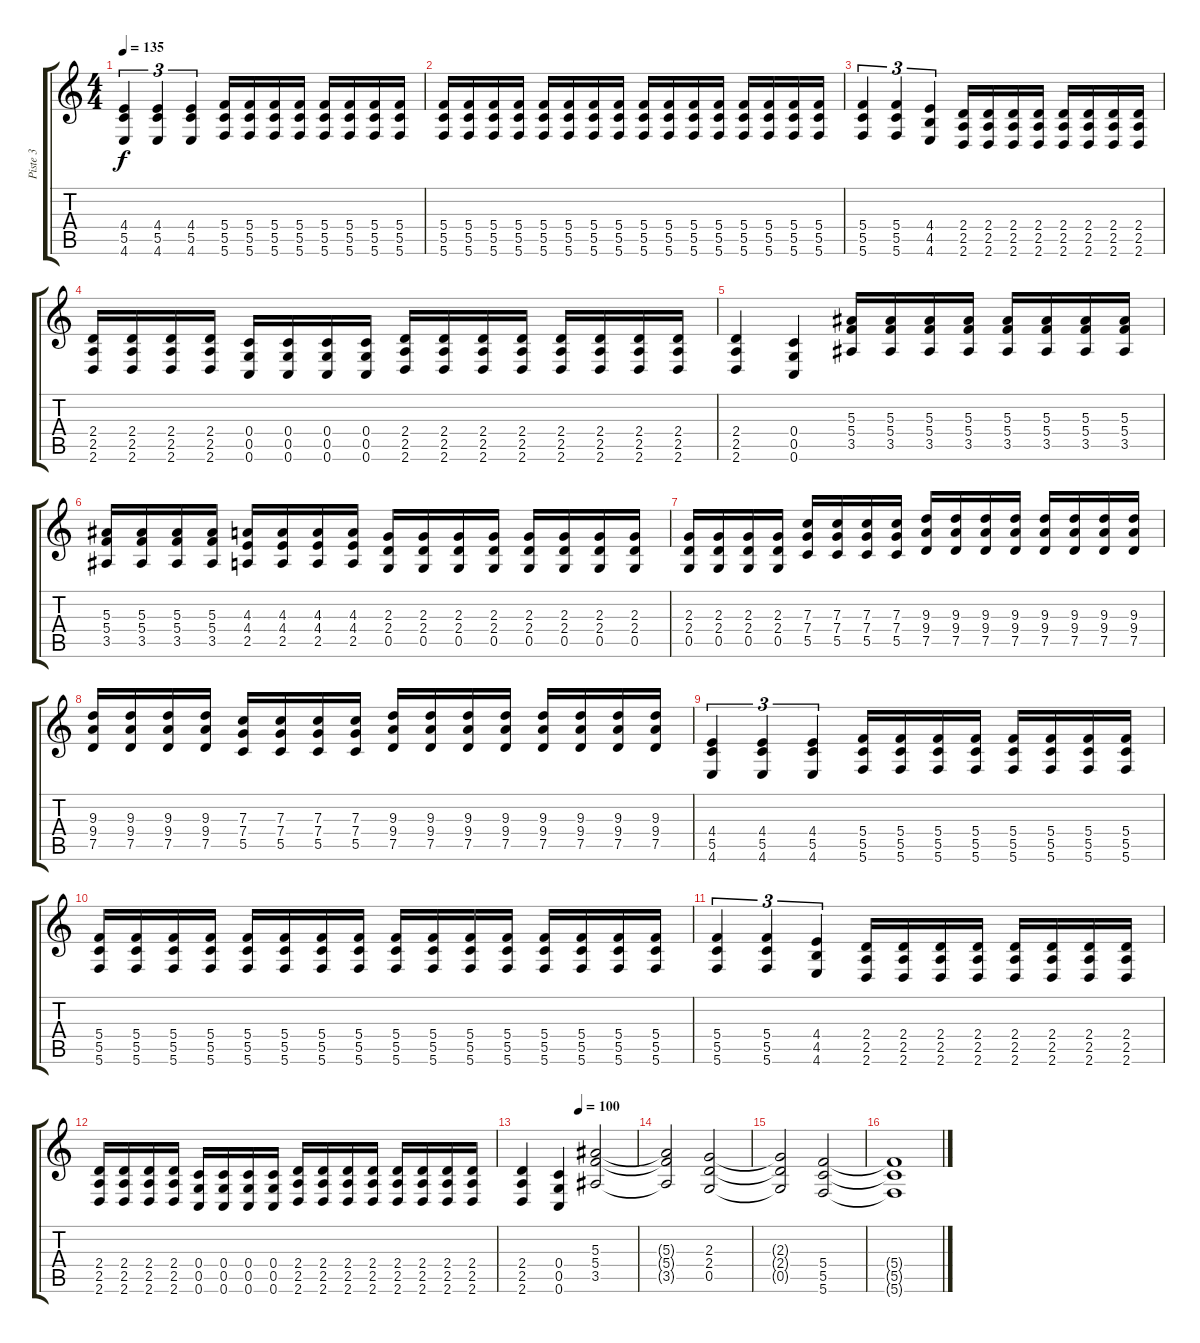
\track ("Piste 3" "Piste 3") {instrument overdrivenguitar}
\staff {score tabs}
\tuning (D4 A3 F3 C3 G2 C2) {hide}
\ts (4 4)
\tempo 135
\clef g2
\ks c
(4.4 5.5 4.6).4{tu (3 2) dy f} (4.4 5.5 4.6).4{tu (3 2)} (4.4 5.5 4.6).4{tu (3 2)} (5.4 5.5 5.6).16 (5.4 5.5 5.6).16 (5.4 5.5 5.6).16 (5.4 5.5 5.6).16 (5.4 5.5 5.6).16 (5.4 5.5 5.6).16 (5.4 5.5 5.6).16 (5.4 5.5 5.6).16 |
(5.4 5.5 5.6).16 (5.4 5.5 5.6).16 (5.4 5.5 5.6).16 (5.4 5.5 5.6).16 (5.4 5.5 5.6).16 (5.4 5.5 5.6).16 (5.4 5.5 5.6).16 (5.4 5.5 5.6).16 (5.4 5.5 5.6).16 (5.4 5.5 5.6).16 (5.4 5.5 5.6).16 (5.4 5.5 5.6).16 (5.4 5.5 5.6).16 (5.4 5.5 5.6).16 (5.4 5.5 5.6).16 (5.4 5.5 5.6).16 |
(5.4 5.5 5.6).4{tu (3 2)} (5.4 5.5 5.6).4{tu (3 2)} (4.4 4.5 4.6).4{tu (3 2)} (2.4 2.5 2.6).16 (2.4 2.5 2.6).16 (2.4 2.5 2.6).16 (2.4 2.5 2.6).16 (2.4 2.5 2.6).16 (2.4 2.5 2.6).16 (2.4 2.5 2.6).16 (2.4 2.5 2.6).16 |
(2.4 2.5 2.6).16 (2.4 2.5 2.6).16 (2.4 2.5 2.6).16 (2.4 2.5 2.6).16 (0.4 0.5 0.6).16 (0.4 0.5 0.6).16 (0.4 0.5 0.6).16 (0.4 0.5 0.6).16 (2.4 2.5 2.6).16 (2.4 2.5 2.6).16 (2.4 2.5 2.6).16 (2.4 2.5 2.6).16 (2.4 2.5 2.6).16 (2.4 2.5 2.6).16 (2.4 2.5 2.6).16 (2.4 2.5 2.6).16 |
(2.4 2.5 2.6).4 (0.4 0.5 0.6).4 (5.3 5.4 3.5).16 (5.3 5.4 3.5).16 (5.3 5.4 3.5).16 (5.3 5.4 3.5).16 (5.3 5.4 3.5).16 (5.3 5.4 3.5).16 (5.3 5.4 3.5).16 (5.3 5.4 3.5).16 |
(5.3 5.4 3.5).16 (5.3 5.4 3.5).16 (5.3 5.4 3.5).16 (5.3 5.4 3.5).16 (4.3 4.4 2.5).16 (4.3 4.4 2.5).16 (4.3 4.4 2.5).16 (4.3 4.4 2.5).16 (2.3 2.4 0.5).16 (2.3 2.4 0.5).16 (2.3 2.4 0.5).16 (2.3 2.4 0.5).16 (2.3 2.4 0.5).16 (2.3 2.4 0.5).16 (2.3 2.4 0.5).16 (2.3 2.4 0.5).16 |
(2.3 2.4 0.5).16 (2.3 2.4 0.5).16 (2.3 2.4 0.5).16 (2.3 2.4 0.5).16 (7.3 7.4 5.5).16 (7.3 7.4 5.5).16 (7.3 7.4 5.5).16 (7.3 7.4 5.5).16 (9.3 9.4 7.5).16 (9.3 9.4 7.5).16 (9.3 9.4 7.5).16 (9.3 9.4 7.5).16 (9.3 9.4 7.5).16 (9.3 9.4 7.5).16 (9.3 9.4 7.5).16 (9.3 9.4 7.5).16 |
(9.3 9.4 7.5).16 (9.3 9.4 7.5).16 (9.3 9.4 7.5).16 (9.3 9.4 7.5).16 (7.3 7.4 5.5).16 (7.3 7.4 5.5).16 (7.3 7.4 5.5).16 (7.3 7.4 5.5).16 (9.3 9.4 7.5).16 (9.3 9.4 7.5).16 (9.3 9.4 7.5).16 (9.3 9.4 7.5).16 (9.3 9.4 7.5).16 (9.3 9.4 7.5).16 (9.3 9.4 7.5).16 (9.3 9.4 7.5).16 |
(4.4 5.5 4.6).4{tu (3 2)} (4.4 5.5 4.6).4{tu (3 2)} (4.4 5.5 4.6).4{tu (3 2)} (5.4 5.5 5.6).16 (5.4 5.5 5.6).16 (5.4 5.5 5.6).16 (5.4 5.5 5.6).16 (5.4 5.5 5.6).16 (5.4 5.5 5.6).16 (5.4 5.5 5.6).16 (5.4 5.5 5.6).16 |
(5.4 5.5 5.6).16 (5.4 5.5 5.6).16 (5.4 5.5 5.6).16 (5.4 5.5 5.6).16 (5.4 5.5 5.6).16 (5.4 5.5 5.6).16 (5.4 5.5 5.6).16 (5.4 5.5 5.6).16 (5.4 5.5 5.6).16 (5.4 5.5 5.6).16 (5.4 5.5 5.6).16 (5.4 5.5 5.6).16 (5.4 5.5 5.6).16 (5.4 5.5 5.6).16 (5.4 5.5 5.6).16 (5.4 5.5 5.6).16 |
(5.4 5.5 5.6).4{tu (3 2)} (5.4 5.5 5.6).4{tu (3 2)} (4.4 4.5 4.6).4{tu (3 2)} (2.4 2.5 2.6).16 (2.4 2.5 2.6).16 (2.4 2.5 2.6).16 (2.4 2.5 2.6).16 (2.4 2.5 2.6).16 (2.4 2.5 2.6).16 (2.4 2.5 2.6).16 (2.4 2.5 2.6).16 |
(2.4 2.5 2.6).16 (2.4 2.5 2.6).16 (2.4 2.5 2.6).16 (2.4 2.5 2.6).16 (0.4 0.5 0.6).16 (0.4 0.5 0.6).16 (0.4 0.5 0.6).16 (0.4 0.5 0.6).16 (2.4 2.5 2.6).16 (2.4 2.5 2.6).16 (2.4 2.5 2.6).16 (2.4 2.5 2.6).16 (2.4 2.5 2.6).16 (2.4 2.5 2.6).16 (2.4 2.5 2.6).16 (2.4 2.5 2.6).16 |
\tempo (100 0.5)
(2.4 2.5 2.6).4 (0.4 0.5 0.6).4 (5.3 5.4 3.5).2 |
(5.3{t} 5.4{t} 3.5{t}).2 (2.3 2.4 0.5).2 |
(2.3{t} 2.4{t} 0.5{t}).2 (5.4 5.5 5.6).2 |
(5.4{t} 5.5{t} 5.6{t}).1
